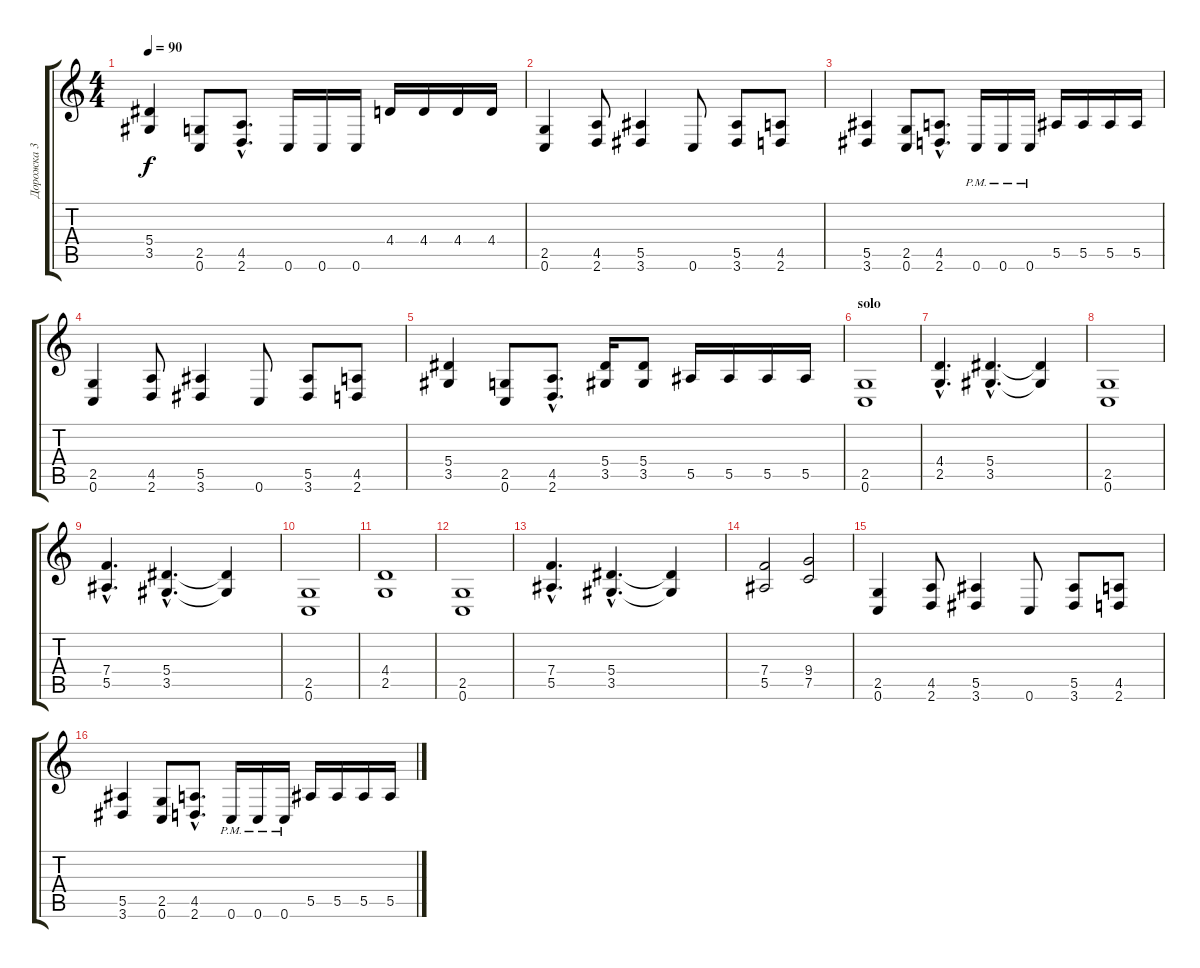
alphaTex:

\track ("Дорожка 3" "Дорожка 3") {instrument distortionguitar}
\staff {score tabs}
\tuning (C4 G3 Eb3 Bb2 F2 C2) {hide}
\ts (4 4)
\tempo 90
\clef g2
\ks c
(5.4 3.5).4{dy f} (2.5 0.6).8 (4.5{hac} 2.6{hac}).8{d} 0.6.16 0.6.16 0.6.16 4.4.16 4.4.16 4.4.16 4.4.16 |
(2.5 0.6).4 (4.5 2.6).8 (5.5 3.6).4 0.6.8 (5.5 3.6).8 (4.5 2.6).8 |
(5.5 3.6).4 (2.5 0.6).8 (4.5{hac} 2.6{hac}).8{d} 0.6{pm}.16 0.6{pm}.16 0.6{pm}.16 5.5.16 5.5.16 5.5.16 5.5.16 |
(2.5 0.6).4 (4.5 2.6).8 (5.5 3.6).4 0.6.8 (5.5 3.6).8 (4.5 2.6).8 |
(5.4 3.5).4 (2.5 0.6).8 (4.5{hac} 2.6{hac}).8{d} (5.4 3.5).16 (5.4 3.5).8 5.5.16 5.5.16 5.5.16 5.5.16 |
\section ("" "solo")
(2.5 0.6).1 |
(4.4{hac} 2.5{hac}).4{d} (5.4{hac} 3.5{hac}).4{d} (5.4{t} 3.5{t}).4 |
(2.5 0.6).1 |
(7.4{hac} 5.5{hac}).4{d} (5.4{hac} 3.5{hac}).4{d} (5.4{t} 3.5{t}).4 |
(2.5 0.6).1 |
(4.4 2.5).1 |
(2.5 0.6).1 |
(7.4{hac} 5.5{hac}).4{d} (5.4{hac} 3.5{hac}).4{d} (5.4{t} 3.5{t}).4 |
(7.4 5.5).2 (9.4 7.5).2 |
(2.5 0.6).4 (4.5 2.6).8 (5.5 3.6).4 0.6.8 (5.5 3.6).8 (4.5 2.6).8 |
(5.5 3.6).4 (2.5 0.6).8 (4.5{hac} 2.6{hac}).8{d} 0.6{pm}.16 0.6{pm}.16 0.6{pm}.16 5.5.16 5.5.16 5.5.16 5.5.16
